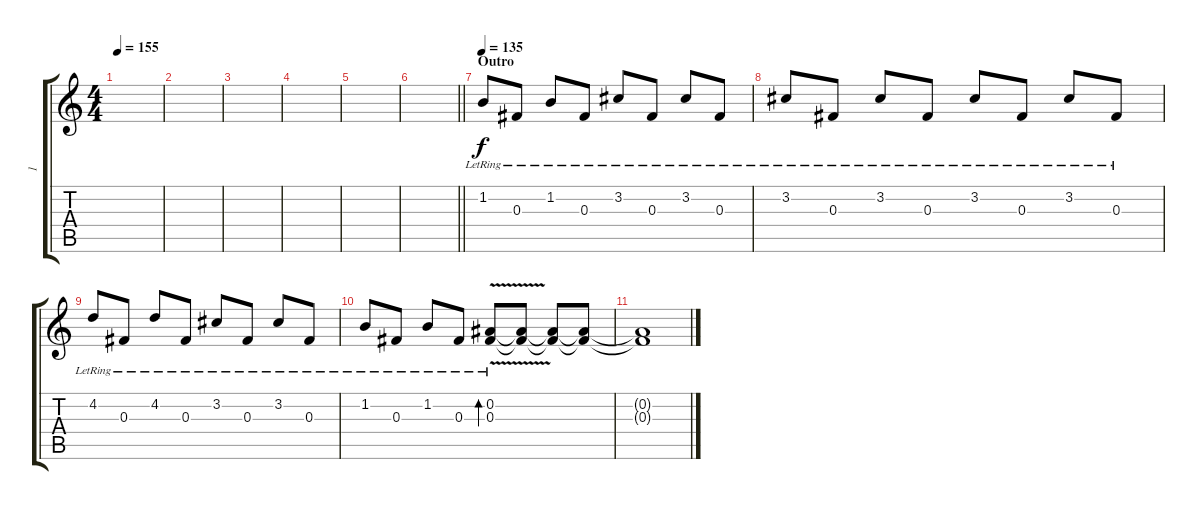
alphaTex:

\track ("1" "1") {instrument electricguitarclean}
\staff {score tabs}
\tuning (Eb4 Bb3 Gb3 Db3 Ab2 Db2) {hide}
\ts (4 4)
\tempo 155
\clef g2
\ks c
|
|
|
|
|
\barLineRight lightlight
|
\section ("" "Outro")
\tempo 135
1.2{lr}.8{instrument electricguitarclean} 0.3{lr}.8 1.2{lr}.8 0.3{lr}.8 3.2{lr}.8 0.3{lr}.8 3.2{lr}.8 0.3{lr}.8 |
3.2{lr}.8 0.3{lr}.8 3.2{lr}.8 0.3{lr}.8 3.2{lr}.8 0.3{lr}.8 3.2{lr}.8 0.3{lr}.8 |
4.2{lr}.8 0.3{lr}.8 4.2{lr}.8 0.3{lr}.8 3.2{lr}.8 0.3{lr}.8 3.2{lr}.8 0.3{lr}.8 |
1.2{lr}.8 0.3{lr}.8 1.2{lr}.8 0.3{lr}.8 (0.2{v lr} 0.3{v}).8{bd 480} (0.2{t} 0.3{t}).8 (0.2{t} 0.3{t}).8 (0.2{t} 0.3{t}).8 |
(0.2{t} 0.3{t}).1
